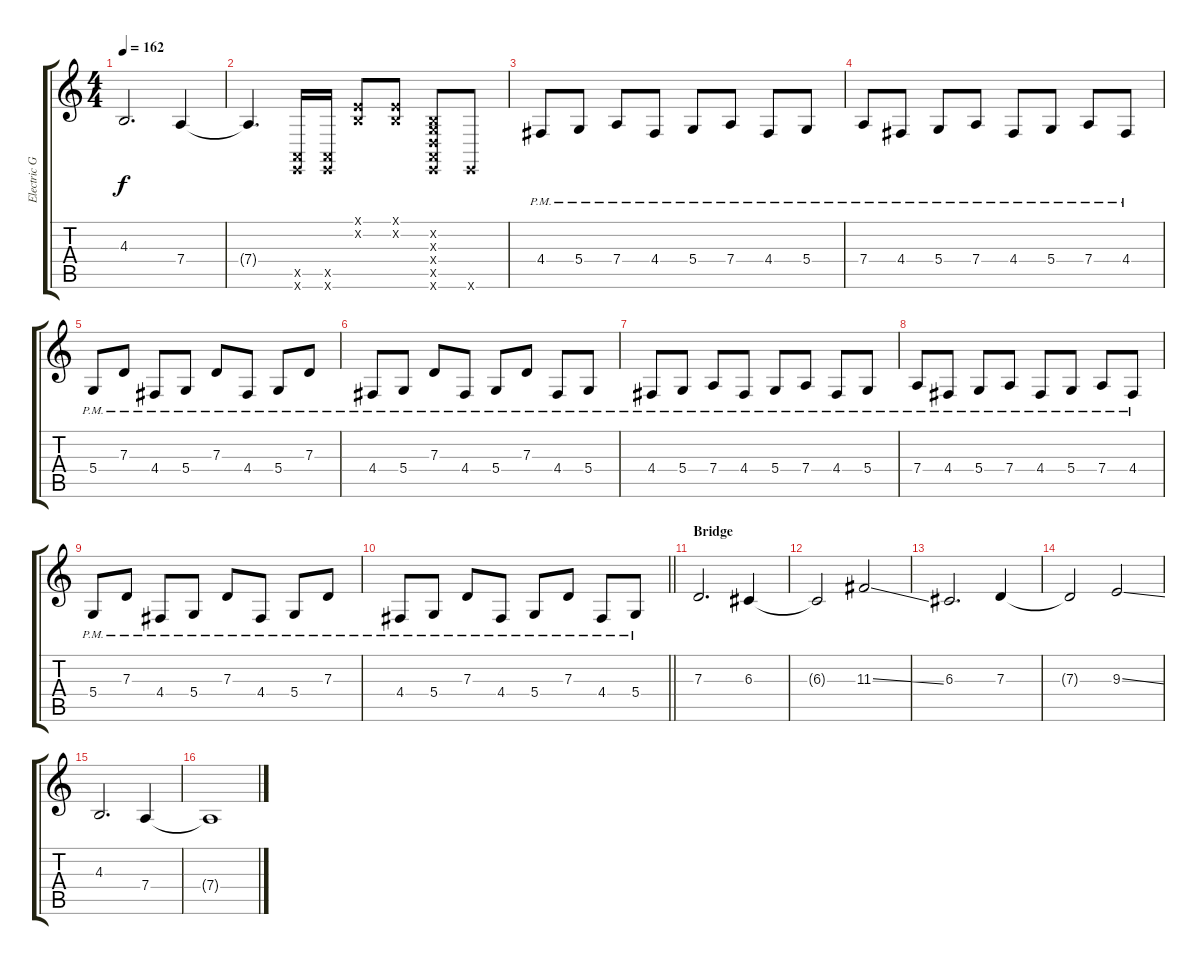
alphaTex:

\track ("Electric Guitar" "Electric G") {instrument lead2sawtooth}
\staff {score tabs}
\tuning (E4 B3 G3 D3 A2 E2) {hide}
\ts (4 4)
\tempo 162
\clef g2
\ks c
4.3.2{d dy f} 7.4.4 |
7.4{t}.4{d} (0.5{x} 0.6{x}).16 (0.5{x} 0.6{x}).16 (0.1{x} 0.2{x}).8 (0.1{x} 0.2{x}).8 (0.2{x} 0.3{x} 0.4{x} 0.5{x} 0.6{x}).8 0.6{x}.8 |
4.4{pm}.8 5.4{pm}.8 7.4{pm}.8 4.4{pm}.8 5.4{pm}.8 7.4{pm}.8 4.4{pm}.8 5.4{pm}.8 |
7.4{pm}.8 4.4{pm}.8 5.4{pm}.8 7.4{pm}.8 4.4{pm}.8 5.4{pm}.8 7.4{pm}.8 4.4{pm}.8 |
5.4{pm}.8 7.3{pm}.8 4.4{pm}.8 5.4{pm}.8 7.3{pm}.8 4.4{pm}.8 5.4{pm}.8 7.3{pm}.8 |
4.4{pm}.8 5.4{pm}.8 7.3{pm}.8 4.4{pm}.8 5.4{pm}.8 7.3{pm}.8 4.4{pm}.8 5.4{pm}.8 |
4.4{pm}.8 5.4{pm}.8 7.4{pm}.8 4.4{pm}.8 5.4{pm}.8 7.4{pm}.8 4.4{pm}.8 5.4{pm}.8 |
7.4{pm}.8 4.4{pm}.8 5.4{pm}.8 7.4{pm}.8 4.4{pm}.8 5.4{pm}.8 7.4{pm}.8 4.4{pm}.8 |
5.4{pm}.8 7.3{pm}.8 4.4{pm}.8 5.4{pm}.8 7.3{pm}.8 4.4{pm}.8 5.4{pm}.8 7.3{pm}.8 |
\barLineRight lightlight
4.4{pm}.8 5.4{pm}.8 7.3{pm}.8 4.4{pm}.8 5.4{pm}.8 7.3{pm}.8 4.4{pm}.8 5.4{pm}.8 |
\section ("" "Bridge")
7.3.2{d} 6.3.4 |
6.3{t}.2 11.3{ss}.2 |
6.3.2{d} 7.3.4 |
7.3{t}.2 9.3{ss}.2 |
4.3.2{d} 7.4.4 |
7.4{t}.1
